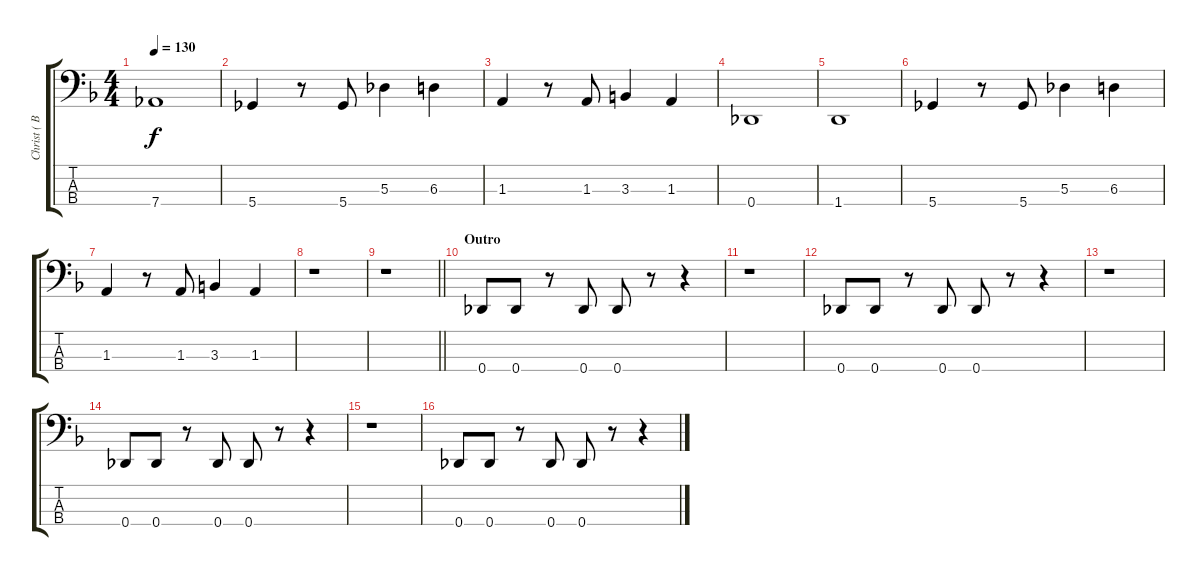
\track ("Christ ( Bass )" "Christ ( B") {instrument slapbass1}
\staff {score tabs}
\tuning (Gb2 Db2 Ab1 Db1) {hide}
\ts (4 4)
\tempo 130
\clef f4
\ks f
7.4.1{dy f} |
5.4.4 r.8 5.4.8 5.3.4 6.3.4 |
1.3.4 r.8 1.3.8 3.3.4 1.3.4 |
0.4.1 |
1.4.1 |
5.4.4 r.8 5.4.8 5.3.4 6.3.4 |
1.3.4 r.8 1.3.8 3.3.4 1.3.4 |
r.1 |
\barLineRight lightlight
r.1 |
\section ("" "Outro")
0.4.8 0.4.8 r.8 0.4.8 0.4.8 r.8 r.4 |
r.1 |
0.4.8 0.4.8 r.8 0.4.8 0.4.8 r.8 r.4 |
r.1 |
0.4.8 0.4.8 r.8 0.4.8 0.4.8 r.8 r.4 |
r.1 |
0.4.8 0.4.8 r.8 0.4.8 0.4.8 r.8 r.4
